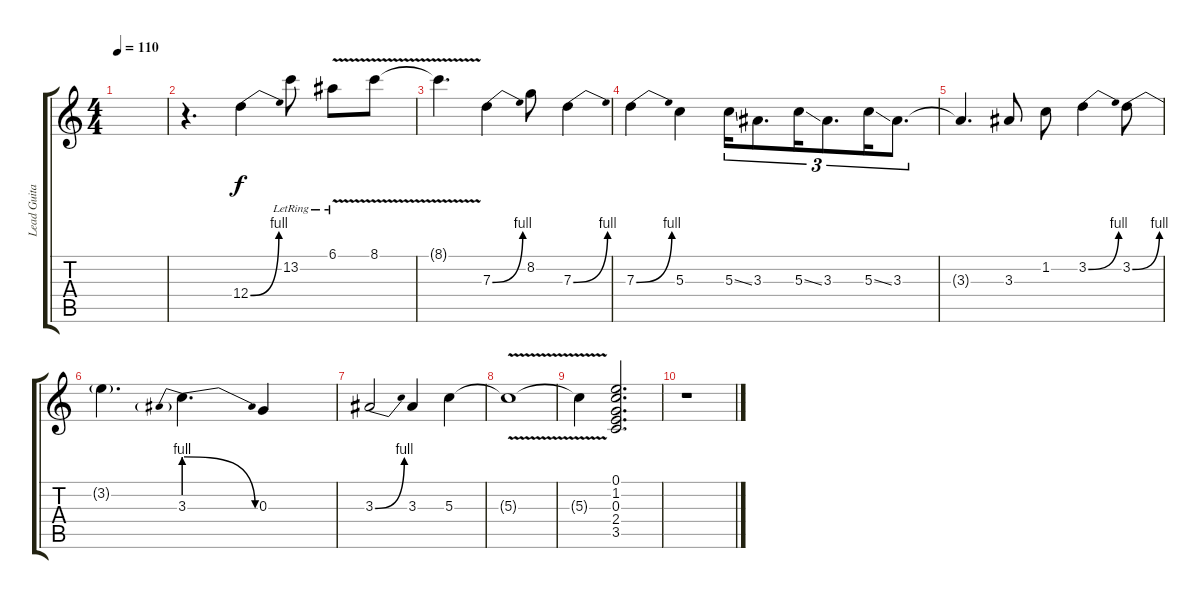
\track ("Lead Guitar" "Lead Guita") {instrument distortionguitar}
\staff {score tabs}
\tuning (E4 B3 G3 D3 A2 E2) {hide}
\ts (4 4)
\tempo 110
\clef g2
\ks c
|
r.4{d} 12.4{be (bend 0 0 60 4)}.4 13.2{lr}.8 6.1{v lr}.8 8.1{v}.8 |
8.1{t}.4{d} 7.3{be (bend 0 0 60 4)}.4 8.2.8 7.3{be (bend 0 0 60 4)}.4 |
7.3{be (bend 0 0 60 4)}.4 5.3.4 5.3{ss}.16{tu (3 2)} 3.3.8{d tu (3 2)} 5.3{ss}.16{tu (3 2)} 3.3.8{d tu (3 2)} 5.3{ss}.16{tu (3 2)} 3.3.8{d tu (3 2)} |
3.3{t}.4{d} 3.3.8 1.2.8 3.2{be (bend 0 0 60 4)}.4 3.2{be (bend 0 0 60 4)}.8 |
3.2{t}.4{d} 3.3{be (prebendrelease 0 4 60 0)}.4{d} 0.3.4 |
3.3{be (bend 0 0 60 4)}.2 3.3.4 5.3.4 |
5.3{v t}.1 |
5.3{t}.4 (0.1 1.2 0.3 2.4 3.5).2{d} |
r.1
